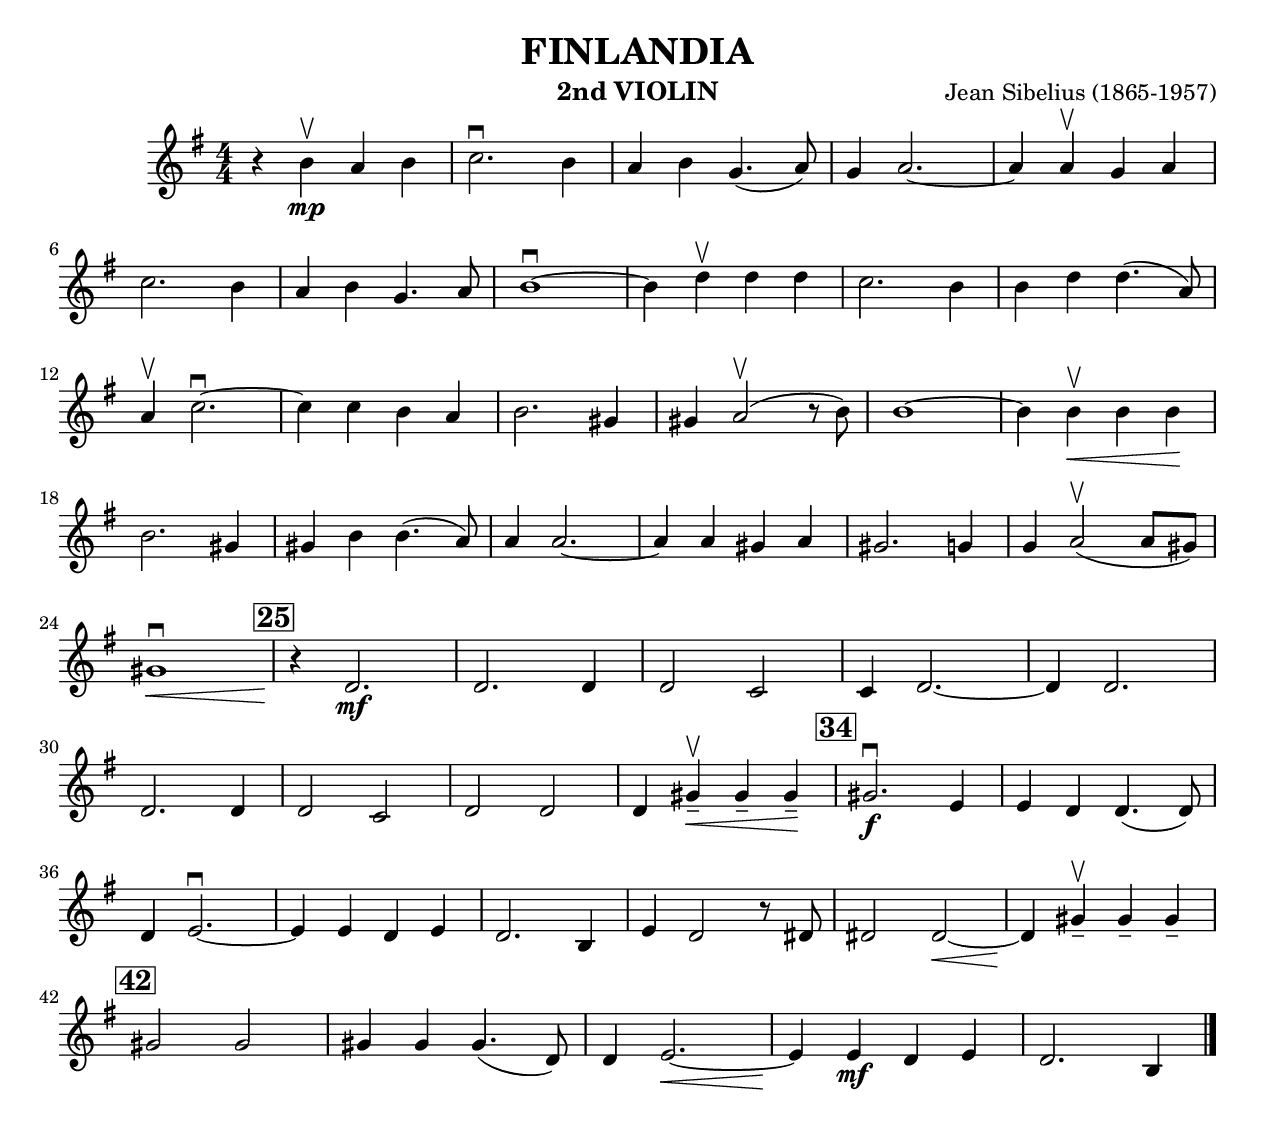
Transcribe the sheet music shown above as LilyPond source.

\version "2.19.47"
\language "english"
#(set-default-paper-size "letter")

first = \relative a' {
  \set Score.markFormatter = #format-mark-box-barnumbers
  \time 4/4
  \numericTimeSignature 
  \key g \major
  \compressFullBarRests
  \override MultiMeasureRest.expand-limit = #3

  r4 b4\mp\upbow  a b4  |
  c2.\downbow b4 |
  a b g4.(a8) |
  g4 a2. ~ |
  a4 a4\upbow g4 a4 |
  \break

  c2. b4 |
  a4 b4 g4. a8 |
  b1\downbow ~ |
  b4 d\upbow d d  |
  c2. b4 |
  b d d4.(a8) |
  \break

  a4\upbow c2.\downbow ~ |
  c4 c b a |
  b2. gs4 |
  gs4 a2\upbow (r8 b8) |
  b1 ~ |
  b4 b\upbow\< b b\! |
  \break

  b2. gs4 |
  gs b b4.(a8) |
  a4 a2. ~ |
  a4 a gs4 a4 |
  gs2. g4 |
  g4 a2\upbow (a8 gs) |
  \break

  gs1\<\downbow |
  \mark \default
  r4\! d2.\mf |
  d2. d4 |
  d2 c2 |
  c4 d2. ~ |
  d4 d2. |
  \break

  d2. d4 |
  d2 c2 |
  d2 d2 |
  d4 gs4--\upbow\< gs-- gs--\! |
  \mark \default
  gs2.\f\downbow e4 |
  e d d4.(d8) |
  \break

  d4 e2.\downbow ~ |
  e4 e d e |
  d2. b4 |
  e4 d2 r8 ds8 |
  ds2 ds2~\< |
  ds4\! gs--\upbow gs-- gs-- |
  \break

  \mark \default 
  gs2 gs2
  gs4 gs4 gs4.(d8) |
  d4 e2.\< ~ |
  e4\! e4\mf d4 e4 |
  d2. b4 | 
  \bar "|." 
}

\bookpart {
  \header {
    title = "FINLANDIA" 
    instrument = "2nd VIOLIN"
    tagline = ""
    composer = "Jean Sibelius (1865-1957)"
  }
  \score {
    \new Staff \with {
    } \first
  }
}
